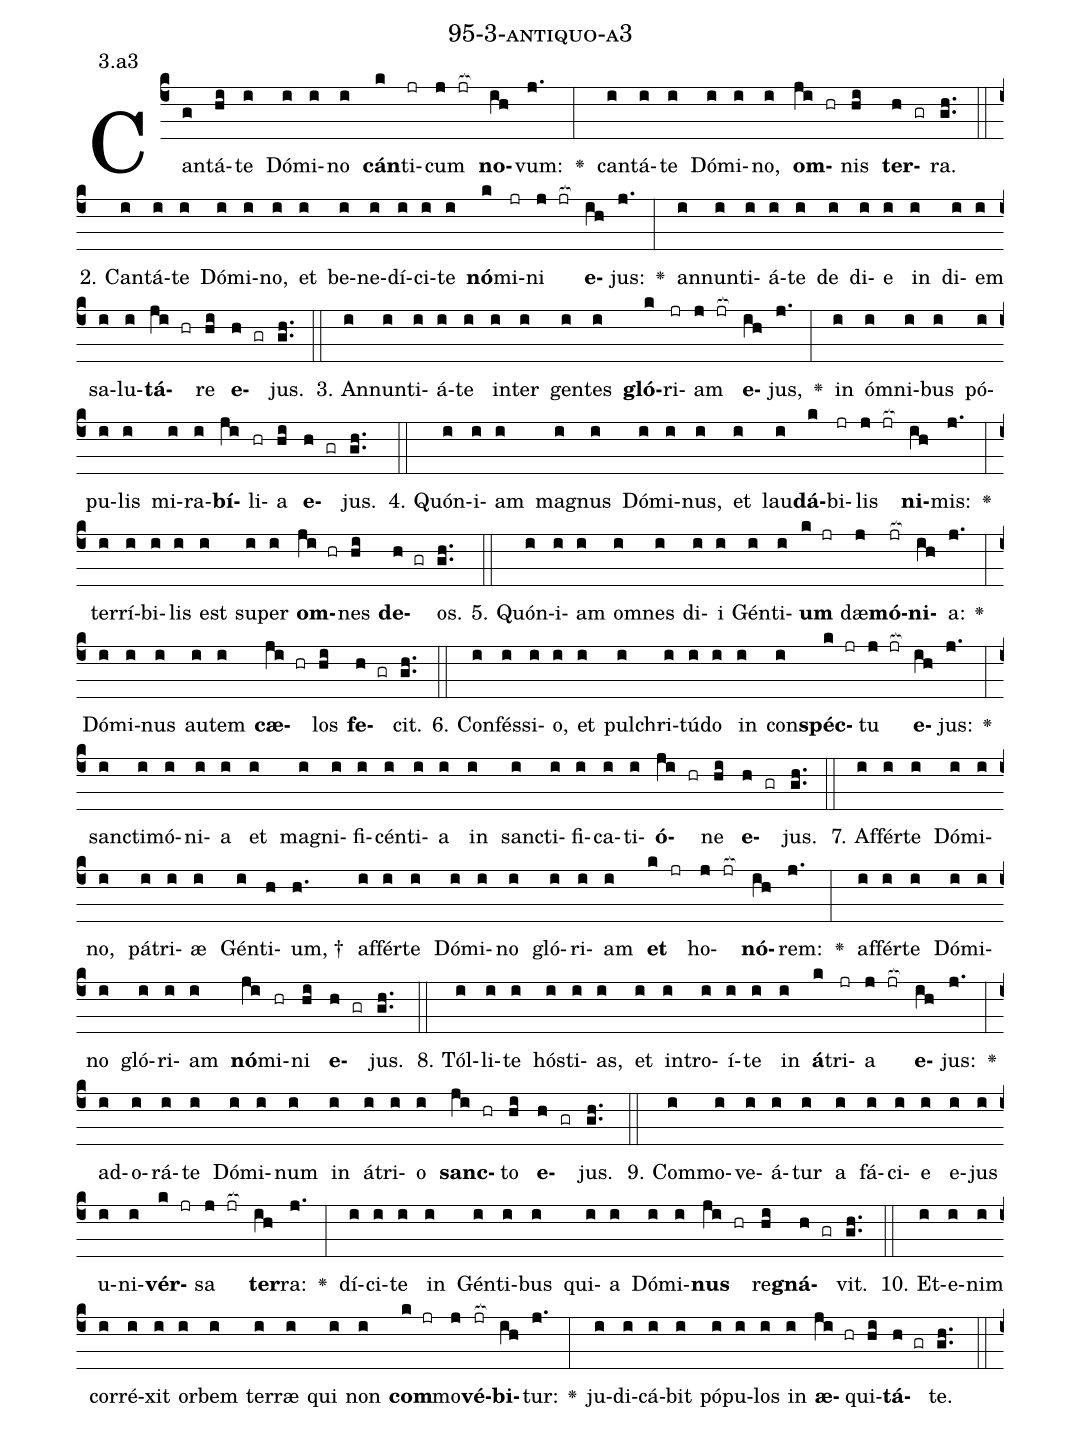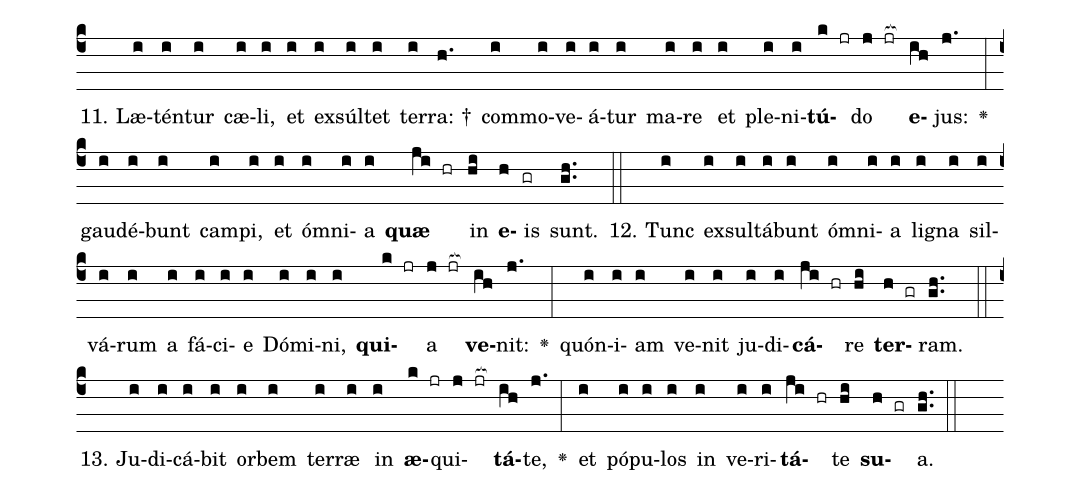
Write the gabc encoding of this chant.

name: 95-3-antiquo-a3;
annotation: 3.a3;
%%
(c4)Can(g)tá(hi)te(i) Dó(i)mi(i)no(i) <b>cán</b>(k)ti(jr)cum(j jr[ocb:1{]) <b>no</b>(ih[ocb:0}])vum:(j.) <v>\greheightstar</v>(:) can(i)tá(i)te(i) Dó(i)mi(i)no,(i) <b>om</b>(ji hr)nis(hi) <b>ter</b>(h gr)ra.(gh..) (::)
2. Can(i)tá(i)te(i) Dó(i)mi(i)no,(i) et(i) be(i)ne(i)dí(i)ci(i)te(i) <b>nó</b>(k)mi(jr)ni(j jr[ocb:1{]) <b>e</b>(ih[ocb:0}])jus:(j.) <v>\greheightstar</v>(:) an(i)nun(i)ti(i)á(i)te(i) de(i) di(i)e(i) in(i) di(i)em(i) sa(i)lu(i)<b>tá</b>(ji hr)re(hi) <b>e</b>(h gr)jus.(gh..) (::)
3. An(i)nun(i)ti(i)á(i)te(i) in(i)ter(i) gen(i)tes(i) <b>gló</b>(k)ri(jr)am(j jr[ocb:1{]) <b>e</b>(ih[ocb:0}])jus,(j.) <v>\greheightstar</v>(:) in(i) óm(i)ni(i)bus(i) pó(i)pu(i)lis(i) mi(i)ra(i)<b>bí</b>(ji)li(hr)a(hi) <b>e</b>(h gr)jus.(gh..) (::)
4. Quón(i)i(i)am(i) ma(i)gnus(i) Dó(i)mi(i)nus,(i) et(i) lau(i)<b>dá</b>(k)bi(jr)lis(j jr[ocb:1{]) <b>ni</b>(ih[ocb:0}])mis:(j.) <v>\greheightstar</v>(:) ter(i)rí(i)bi(i)lis(i) est(i) su(i)per(i) <b>om</b>(ji hr)nes(hi) <b>de</b>(h gr)os.(gh..) (::)
5. Quón(i)i(i)am(i) om(i)nes(i) di(i)i(i) Gén(i)ti(i)<b>um</b>(k jr) dæ(j)<b>mó</b>(jr[ocb:1{])<b>ni</b>(ih[ocb:0}])a:(j.) <v>\greheightstar</v>(:) Dó(i)mi(i)nus(i) au(i)tem(i) <b>cæ</b>(ji hr)los(hi) <b>fe</b>(h gr)cit.(gh..) (::)
6. Con(i)fés(i)si(i)o,(i) et(i) pul(i)chri(i)tú(i)do(i) in(i) con(i)<b>spéc</b>(k jr)tu(j jr[ocb:1{]) <b>e</b>(ih[ocb:0}])jus:(j.) <v>\greheightstar</v>(:) sanc(i)ti(i)mó(i)ni(i)a(i) et(i) ma(i)gni(i)fi(i)cén(i)ti(i)a(i) in(i) sanc(i)ti(i)fi(i)ca(i)ti(i)<b>ó</b>(ji hr)ne(hi) <b>e</b>(h gr)jus.(gh..) (::)
7. Af(i)fér(i)te(i) Dó(i)mi(i)no,(i) pá(i)tri(i)æ(i) Gén(i)ti(h)um, †(h.) af(i)fér(i)te(i) Dó(i)mi(i)no(i) gló(i)ri(i)am(i) <b>et</b>(k jr) ho(j jr[ocb:1{])<b>nó</b>(ih[ocb:0}])rem:(j.) <v>\greheightstar</v>(:) af(i)fér(i)te(i) Dó(i)mi(i)no(i) gló(i)ri(i)am(i) <b>nó</b>(ji)mi(hr)ni(hi) <b>e</b>(h gr)jus.(gh..) (::)
8. Tól(i)li(i)te(i) hós(i)ti(i)as,(i) et(i) in(i)tro(i)í(i)te(i) in(i) <b>á</b>(k)tri(jr)a(j jr[ocb:1{]) <b>e</b>(ih[ocb:0}])jus:(j.) <v>\greheightstar</v>(:) ad(i)o(i)rá(i)te(i) Dó(i)mi(i)num(i) in(i) á(i)tri(i)o(i) <b>sanc</b>(ji hr)to(hi) <b>e</b>(h gr)jus.(gh..) (::)
9. Com(i)mo(i)ve(i)á(i)tur(i) a(i) fá(i)ci(i)e(i) e(i)jus(i) u(i)ni(i)<b>vér</b>(k jr)sa(j jr[ocb:1{]) <b>ter</b>(ih[ocb:0}])ra:(j.) <v>\greheightstar</v>(:) dí(i)ci(i)te(i) in(i) Gén(i)ti(i)bus(i) qui(i)a(i) Dó(i)mi(i)<b>nus</b>(ji hr) re(hi)<b>gná</b>(h gr)vit.(gh..) (::)
10. Et(i)e(i)nim(i) cor(i)ré(i)xit(i) or(i)bem(i) ter(i)ræ(i) qui(i) non(i) <b>com</b>(k jr)mo(j)<b>vé</b>(jr[ocb:1{])<b>bi</b>(ih[ocb:0}])tur:(j.) <v>\greheightstar</v>(:) ju(i)di(i)cá(i)bit(i) pó(i)pu(i)los(i) in(i) <b>æ</b>(ji hr)qui(hi)<b>tá</b>(h gr)te.(gh..) (::)
11. Læ(i)tén(i)tur(i) cæ(i)li,(i) et(i) ex(i)súl(i)tet(i) ter(i)ra: †(h.) com(i)mo(i)ve(i)á(i)tur(i) ma(i)re(i) et(i) ple(i)ni(i)<b>tú</b>(k jr)do(j jr[ocb:1{]) <b>e</b>(ih[ocb:0}])jus:(j.) <v>\greheightstar</v>(:) gau(i)dé(i)bunt(i) cam(i)pi,(i) et(i) óm(i)ni(i)a(i) <b>quæ</b>(ji hr) in(hi) <b>e</b>(h)is(gr) sunt.(gh..) (::)
12. Tunc(i) ex(i)sul(i)tá(i)bunt(i) óm(i)ni(i)a(i) li(i)gna(i) sil(i)vá(i)rum(i) a(i) fá(i)ci(i)e(i) Dó(i)mi(i)ni,(i) <b>qui</b>(k jr)a(j jr[ocb:1{]) <b>ve</b>(ih[ocb:0}])nit:(j.) <v>\greheightstar</v>(:) quón(i)i(i)am(i) ve(i)nit(i) ju(i)di(i)<b>cá</b>(ji hr)re(hi) <b>ter</b>(h gr)ram.(gh..) (::)
13. Ju(i)di(i)cá(i)bit(i) or(i)bem(i) ter(i)ræ(i) in(i) <b>æ</b>(k jr)qui(j jr[ocb:1{])<b>tá</b>(ih[ocb:0}])te,(j.) <v>\greheightstar</v>(:) et(i) pó(i)pu(i)los(i) in(i) ve(i)ri(i)<b>tá</b>(ji hr)te(hi) <b>su</b>(h gr)a.(gh..) (::)
